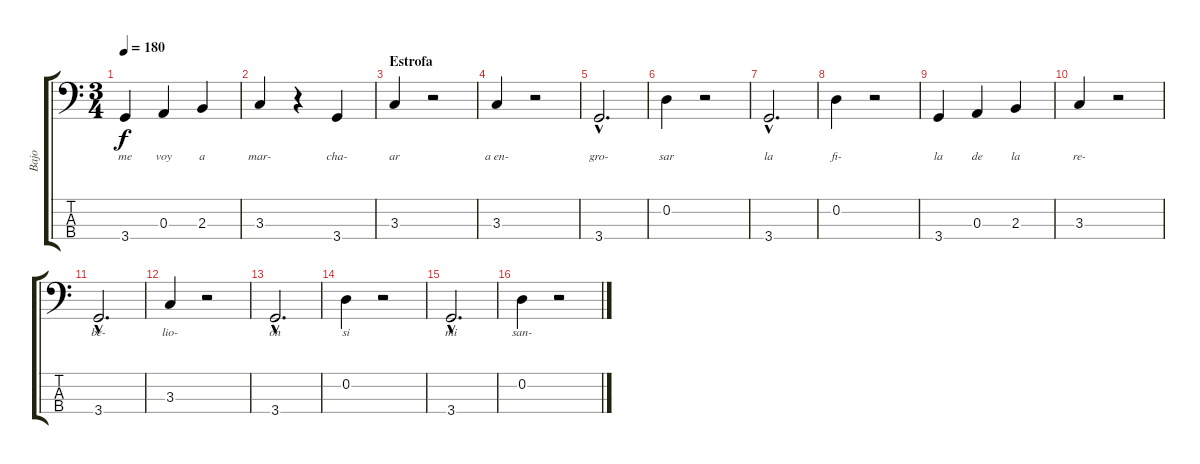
\track ("Bajo" "Bajo") {instrument electricbassfinger}
\staff {score tabs}
\tuning (G2 D2 A1 E1) {hide}
\ts (3 4)
\tempo 180
\clef f4
\ks c
3.4.4{lyrics (0 "me") lyrics (1 "") lyrics (2 "") lyrics (3 "") lyrics (4 "") dy f} 0.3.4{lyrics (0 "voy") lyrics (1 "") lyrics (2 "") lyrics (3 "") lyrics (4 "")} 2.3.4{lyrics (0 "a") lyrics (1 "") lyrics (2 "") lyrics (3 "") lyrics (4 "")} |
3.3.4{lyrics (0 "mar-") lyrics (1 "") lyrics (2 "") lyrics (3 "") lyrics (4 "")} r.4 3.4.4{lyrics (0 "cha-") lyrics (1 "") lyrics (2 "") lyrics (3 "") lyrics (4 "")} |
\section ("" "Estrofa")
3.3.4{lyrics (0 "ar") lyrics (1 "") lyrics (2 "") lyrics (3 "") lyrics (4 "")} r.2 |
3.3.4{lyrics (0 "a en-") lyrics (1 "") lyrics (2 "") lyrics (3 "") lyrics (4 "")} r.2 |
3.4{hac}.2{d lyrics (0 "gro-") lyrics (1 "") lyrics (2 "") lyrics (3 "") lyrics (4 "")} |
0.2.4{lyrics (0 "sar") lyrics (1 "") lyrics (2 "") lyrics (3 "") lyrics (4 "")} r.2 |
3.4{hac}.2{d lyrics (0 "la") lyrics (1 "") lyrics (2 "") lyrics (3 "") lyrics (4 "")} |
0.2.4{lyrics (0 "fi-") lyrics (1 "") lyrics (2 "") lyrics (3 "") lyrics (4 "")} r.2 |
3.4.4{lyrics (0 "la") lyrics (1 "") lyrics (2 "") lyrics (3 "") lyrics (4 "")} 0.3.4{lyrics (0 "de") lyrics (1 "") lyrics (2 "") lyrics (3 "") lyrics (4 "")} 2.3.4{lyrics (0 "la") lyrics (1 "") lyrics (2 "") lyrics (3 "") lyrics (4 "")} |
3.3.4{lyrics (0 "re-") lyrics (1 "") lyrics (2 "") lyrics (3 "") lyrics (4 "")} r.2 |
3.4{hac}.2{d lyrics (0 "be-") lyrics (1 "") lyrics (2 "") lyrics (3 "") lyrics (4 "")} |
3.3.4{lyrics (0 "lio-") lyrics (1 "") lyrics (2 "") lyrics (3 "") lyrics (4 "")} r.2 |
3.4{hac}.2{d lyrics (0 "ón") lyrics (1 "") lyrics (2 "") lyrics (3 "") lyrics (4 "")} |
0.2.4{lyrics (0 "si") lyrics (1 "") lyrics (2 "") lyrics (3 "") lyrics (4 "")} r.2 |
3.4{hac}.2{d lyrics (0 "mi") lyrics (1 "") lyrics (2 "") lyrics (3 "") lyrics (4 "")} |
0.2.4{lyrics (0 "san-") lyrics (1 "") lyrics (2 "") lyrics (3 "") lyrics (4 "")} r.2
